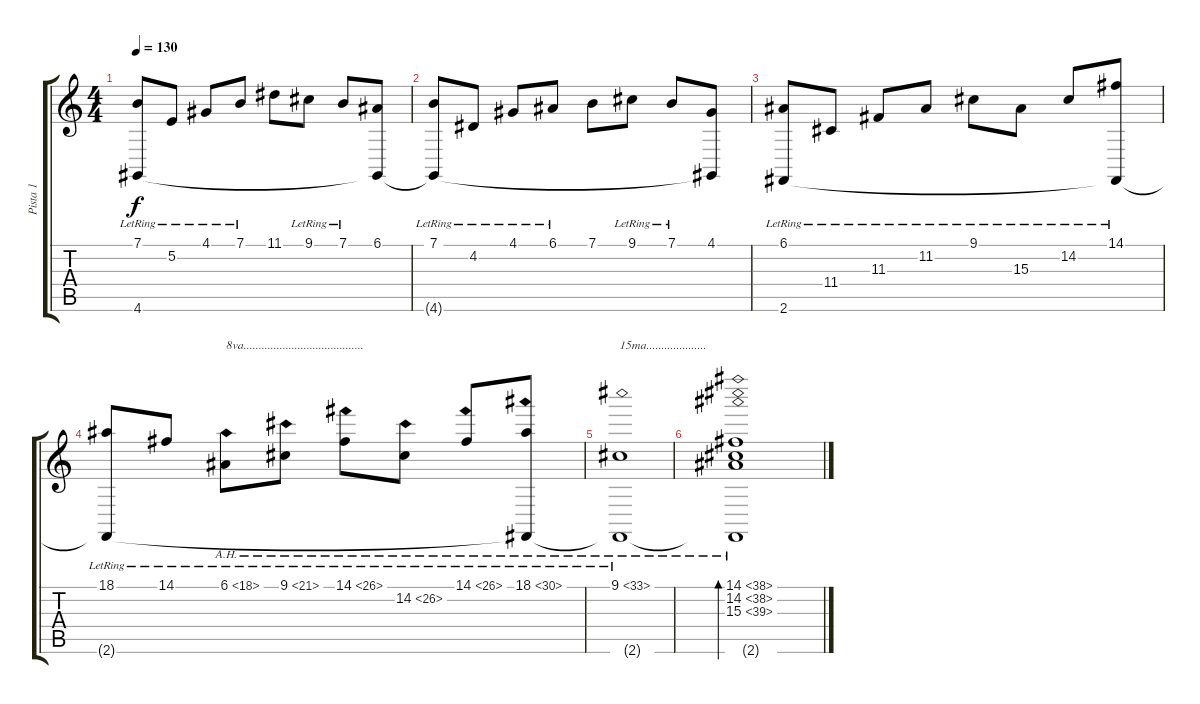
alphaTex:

\track ("Pista 1" "Pista 1") {instrument acousticgrandpiano}
\staff {score tabs}
\tuning (E4 B3 G3 D3 A2 E2) {hide}
\ts (4 4)
\tempo 130
\clef g2
\ks c
(7.1{lr} 4.6{t}).8{dy f} 5.2{lr}.8 4.1{lr}.8 7.1{lr}.8 11.1.8 9.1{lr}.8 7.1{lr}.8 (6.1 4.6{t}).8 |
(7.1{lr} 4.6{t}).8 4.2{lr}.8 4.1{lr}.8 6.1{lr}.8 7.1.8 9.1{lr}.8 7.1{lr}.8 (4.1 4.6{t}).8 |
(6.1{lr} 2.6{lr}).8 11.4{lr}.8 11.3{lr}.8 11.2{lr}.8 9.1{lr}.8 15.3{lr}.8 14.2{lr}.8 (14.1{lr} 2.6{t}).8 |
(18.1{lr} 2.6{t}).8 14.1{lr}.8 6.1{ah 12 lr}.8{txt "8va........................................"} 9.1{ah 12 lr}.8 14.1{ah 12 lr}.8 14.2{ah 12 lr}.8 14.1{ah 12 lr}.8 (18.1{ah 12 lr} 2.6{t}).8 |
(9.1{ah 24 lr} 2.6{t}).1{txt "15ma...................."} |
(14.1{ah 24} 14.2{ah 24} 15.3{ah 24} 2.6{t}).1{bd 240}
